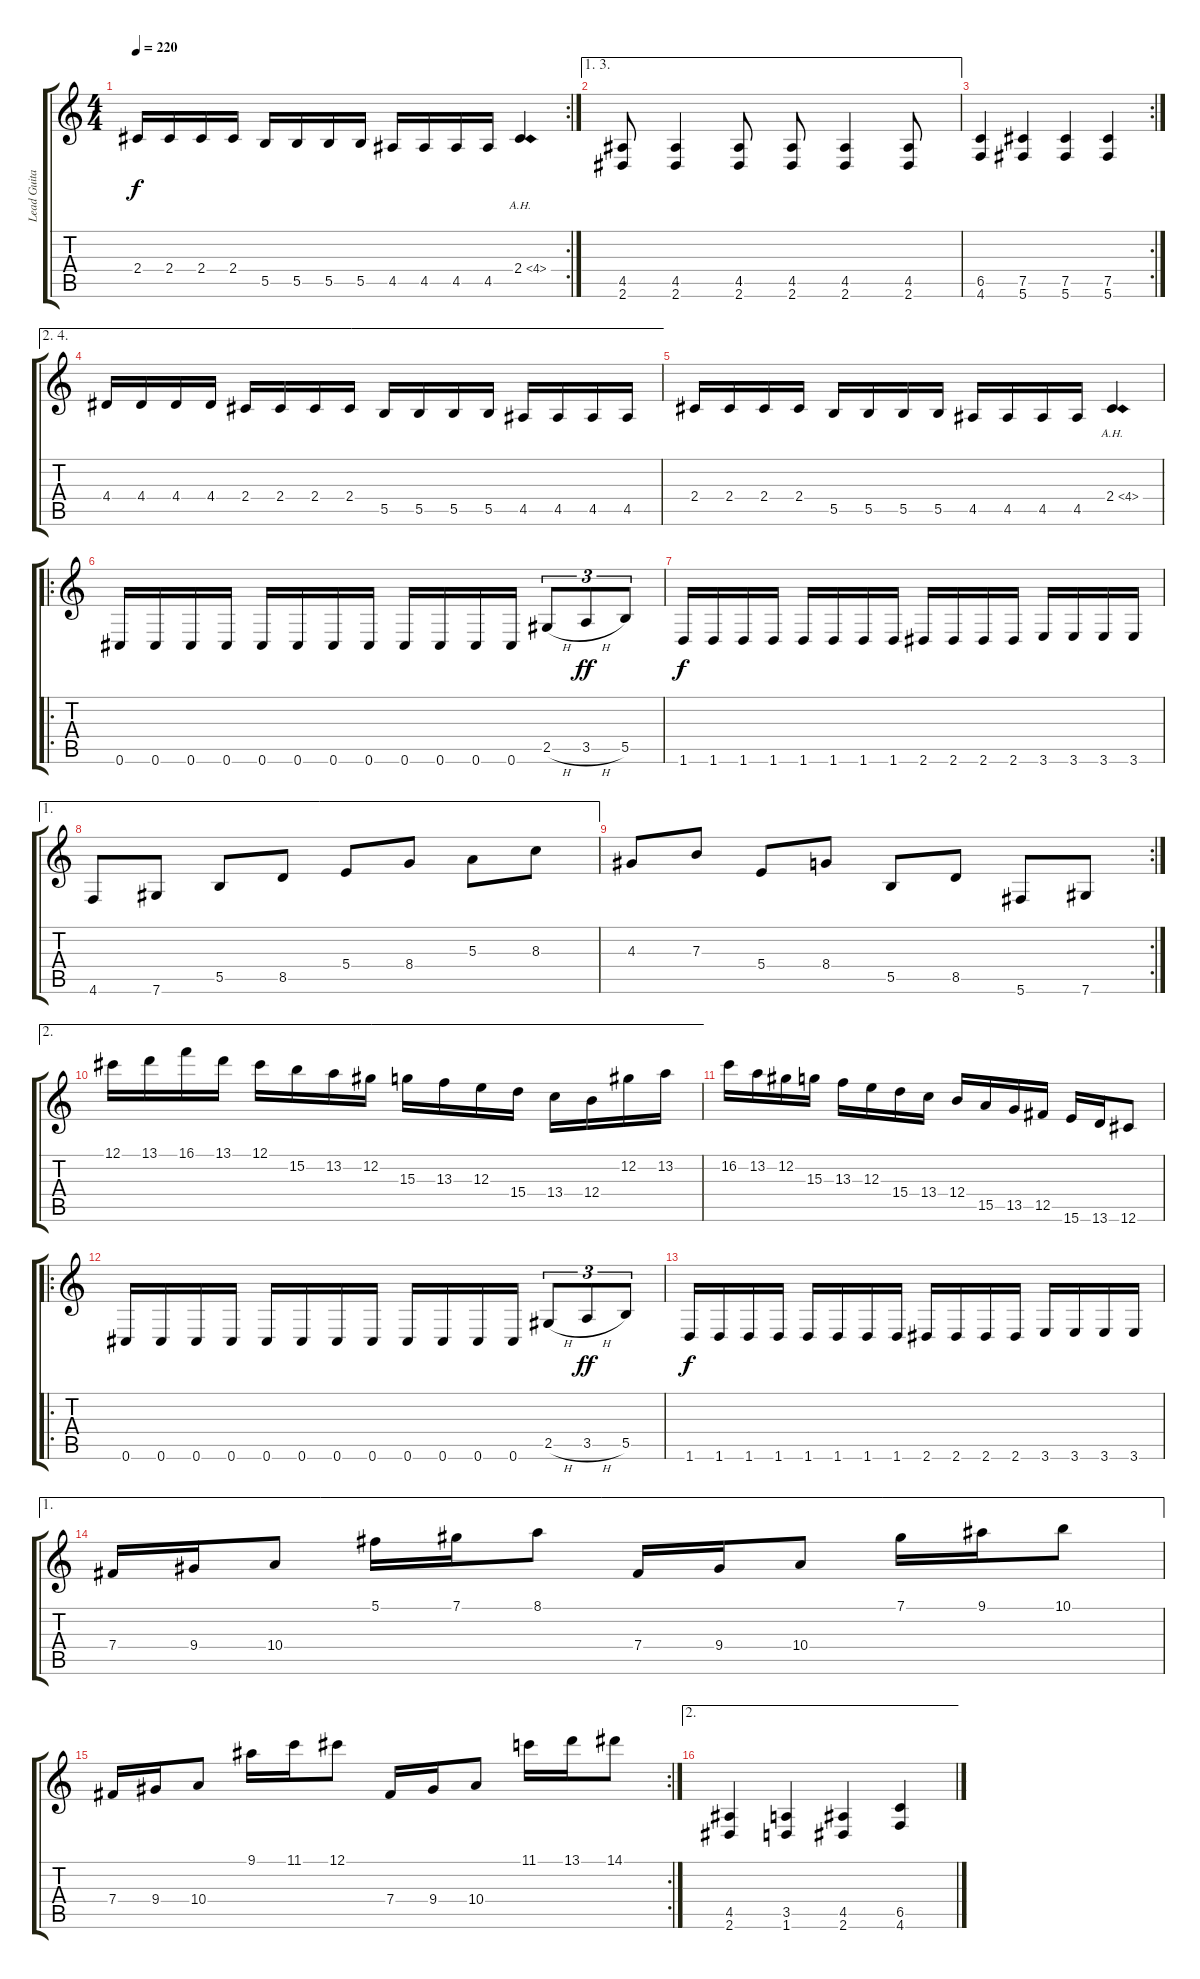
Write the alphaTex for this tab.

\track ("Lead Guitar" "Lead Guita") {instrument distortionguitar}
\staff {score tabs}
\tuning (Db4 Ab3 E3 B2 Gb2 Db2) {hide}
\rc 2
\ts (4 4)
\tempo 220
\clef g2
\ks c
2.4.16{dy f} 2.4.16 2.4.16 2.4.16 5.5.16 5.5.16 5.5.16 5.5.16 4.5.16 4.5.16 4.5.16 4.5.16 2.4{be (hold 0 0 60 0) ah 2}.4 |
\ae (1 3)
(4.5 2.6).8 (4.5 2.6).4 (4.5 2.6).8 (4.5 2.6).8 (4.5 2.6).4 (4.5 2.6).8 |
\rc 2
(6.5 4.6).4 (7.5 5.6).4 (7.5 5.6).4 (7.5 5.6).4 |
\ae (2 4)
4.4.16 4.4.16 4.4.16 4.4.16 2.4.16 2.4.16 2.4.16 2.4.16 5.5.16 5.5.16 5.5.16 5.5.16 4.5.16 4.5.16 4.5.16 4.5.16 |
2.4.16 2.4.16 2.4.16 2.4.16 5.5.16 5.5.16 5.5.16 5.5.16 4.5.16 4.5.16 4.5.16 4.5.16 2.4{be (hold 0 0 60 0) ah 2}.4 |
\ro
0.6.16 0.6.16 0.6.16 0.6.16 0.6.16 0.6.16 0.6.16 0.6.16 0.6.16 0.6.16 0.6.16 0.6.16 2.5{h}.8{tu (3 2)} 3.5{h}.8{tu (3 2) dy ff} 5.5.8{tu (3 2)} |
1.6.16{dy f} 1.6.16 1.6.16 1.6.16 1.6.16 1.6.16 1.6.16 1.6.16 2.6.16 2.6.16 2.6.16 2.6.16 3.6.16 3.6.16 3.6.16 3.6.16 |
\ae 1
4.6.8 7.6.8 5.5.8 8.5.8 5.4.8 8.4.8 5.3.8 8.3.8 |
\rc 2
4.3.8 7.3.8 5.4.8 8.4.8 5.5.8 8.5.8 5.6.8 7.6.8 |
\ae 2
12.1.16 13.1.16 16.1.16 13.1.16 12.1.16 15.2.16 13.2.16 12.2.16 15.3.16 13.3.16 12.3.16 15.4.16 13.4.16 12.4.16 12.2.16 13.2.16 |
16.2.16 13.2.16 12.2.16 15.3.16 13.3.16 12.3.16 15.4.16 13.4.16 12.4.16 15.5.16 13.5.16 12.5.16 15.6.16 13.6.16 12.6.8 |
\ro
0.6.16 0.6.16 0.6.16 0.6.16 0.6.16 0.6.16 0.6.16 0.6.16 0.6.16 0.6.16 0.6.16 0.6.16 2.5{h}.8{tu (3 2)} 3.5{h}.8{tu (3 2) dy ff} 5.5.8{tu (3 2)} |
1.6.16{dy f} 1.6.16 1.6.16 1.6.16 1.6.16 1.6.16 1.6.16 1.6.16 2.6.16 2.6.16 2.6.16 2.6.16 3.6.16 3.6.16 3.6.16 3.6.16 |
\ae 1
7.4.16 9.4.16 10.4.8 5.1.16 7.1.16 8.1.8 7.4.16 9.4.16 10.4.8 7.1.16 9.1.16 10.1.8 |
\rc 2
7.4.16 9.4.16 10.4.8 9.1.16 11.1.16 12.1.8 7.4.16 9.4.16 10.4.8 11.1.16 13.1.16 14.1.8 |
\ae 2
(4.5 2.6).4 (3.5 1.6).4 (4.5 2.6).4 (6.5 4.6).4
